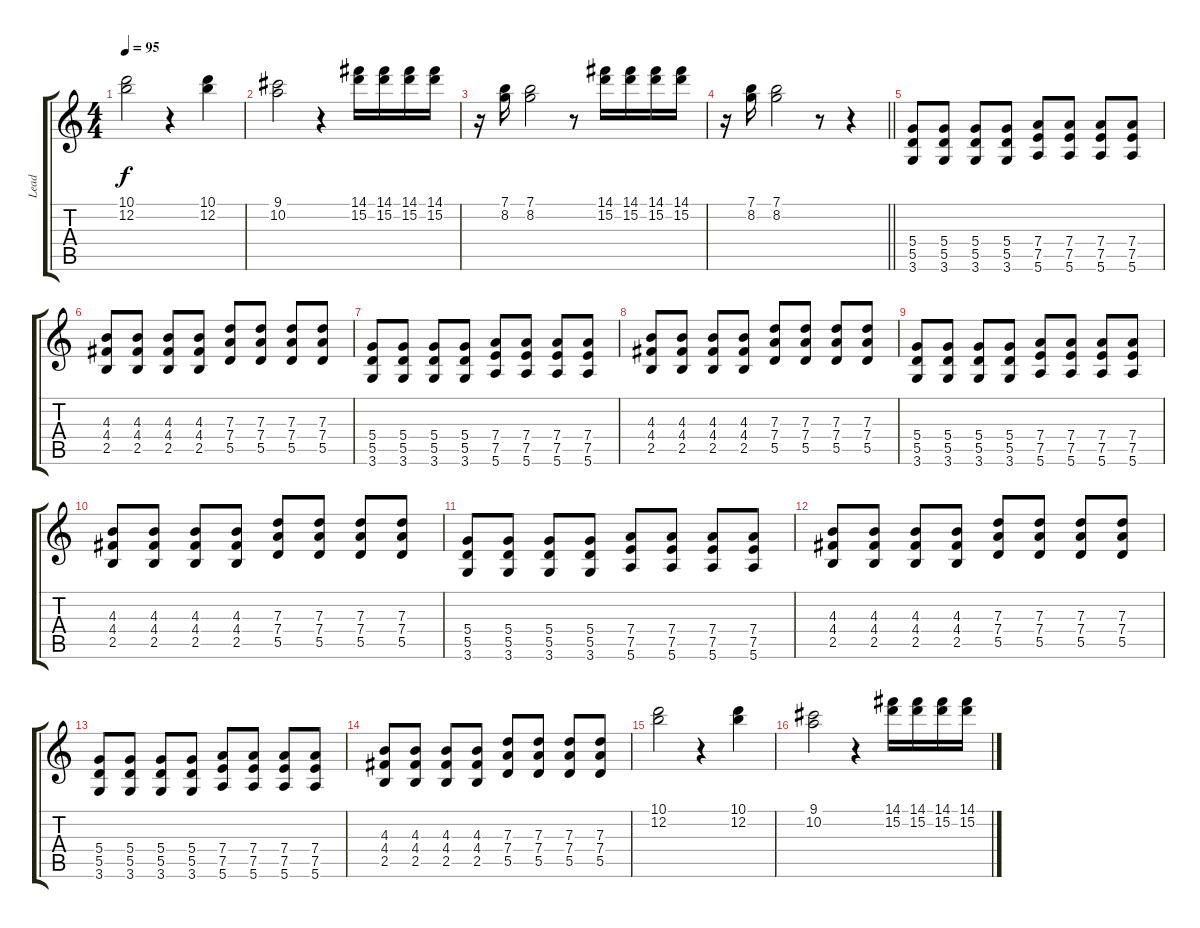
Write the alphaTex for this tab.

\track ("Lead" "Lead") {instrument electricguitarclean}
\staff {score tabs}
\tuning (E4 B3 G3 D3 A2 E2) {hide}
\ts (4 4)
\tempo 95
\clef g2
\ks c
(10.1 12.2).2{dy f} r.4 (10.1 12.2).4 |
(9.1 10.2).2 r.4 (14.1 15.2).16 (14.1 15.2).16 (14.1 15.2).16 (14.1 15.2).16 |
r.16 (7.1 8.2).16 (7.1 8.2).2 r.8 (14.1 15.2).16 (14.1 15.2).16 (14.1 15.2).16 (14.1 15.2).16 |
\barLineRight lightlight
r.16 (7.1 8.2).16 (7.1 8.2).2 r.8 r.4 |
(5.4 5.5 3.6).8 (5.4 5.5 3.6).8 (5.4 5.5 3.6).8 (5.4 5.5 3.6).8 (7.4 7.5 5.6).8 (7.4 7.5 5.6).8 (7.4 7.5 5.6).8 (7.4 7.5 5.6).8 |
(4.3 4.4 2.5).8 (4.3 4.4 2.5).8 (4.3 4.4 2.5).8 (4.3 4.4 2.5).8 (7.3 7.4 5.5).8 (7.3 7.4 5.5).8 (7.3 7.4 5.5).8 (7.3 7.4 5.5).8 |
(5.4 5.5 3.6).8 (5.4 5.5 3.6).8 (5.4 5.5 3.6).8 (5.4 5.5 3.6).8 (7.4 7.5 5.6).8 (7.4 7.5 5.6).8 (7.4 7.5 5.6).8 (7.4 7.5 5.6).8 |
(4.3 4.4 2.5).8 (4.3 4.4 2.5).8 (4.3 4.4 2.5).8 (4.3 4.4 2.5).8 (7.3 7.4 5.5).8 (7.3 7.4 5.5).8 (7.3 7.4 5.5).8 (7.3 7.4 5.5).8 |
(5.4 5.5 3.6).8 (5.4 5.5 3.6).8 (5.4 5.5 3.6).8 (5.4 5.5 3.6).8 (7.4 7.5 5.6).8 (7.4 7.5 5.6).8 (7.4 7.5 5.6).8 (7.4 7.5 5.6).8 |
(4.3 4.4 2.5).8 (4.3 4.4 2.5).8 (4.3 4.4 2.5).8 (4.3 4.4 2.5).8 (7.3 7.4 5.5).8 (7.3 7.4 5.5).8 (7.3 7.4 5.5).8 (7.3 7.4 5.5).8 |
(5.4 5.5 3.6).8 (5.4 5.5 3.6).8 (5.4 5.5 3.6).8 (5.4 5.5 3.6).8 (7.4 7.5 5.6).8 (7.4 7.5 5.6).8 (7.4 7.5 5.6).8 (7.4 7.5 5.6).8 |
(4.3 4.4 2.5).8 (4.3 4.4 2.5).8 (4.3 4.4 2.5).8 (4.3 4.4 2.5).8 (7.3 7.4 5.5).8 (7.3 7.4 5.5).8 (7.3 7.4 5.5).8 (7.3 7.4 5.5).8 |
(5.4 5.5 3.6).8 (5.4 5.5 3.6).8 (5.4 5.5 3.6).8 (5.4 5.5 3.6).8 (7.4 7.5 5.6).8 (7.4 7.5 5.6).8 (7.4 7.5 5.6).8 (7.4 7.5 5.6).8 |
(4.3 4.4 2.5).8 (4.3 4.4 2.5).8 (4.3 4.4 2.5).8 (4.3 4.4 2.5).8 (7.3 7.4 5.5).8 (7.3 7.4 5.5).8 (7.3 7.4 5.5).8 (7.3 7.4 5.5).8 |
(10.1 12.2).2 r.4 (10.1 12.2).4 |
(9.1 10.2).2 r.4 (14.1 15.2).16 (14.1 15.2).16 (14.1 15.2).16 (14.1 15.2).16
